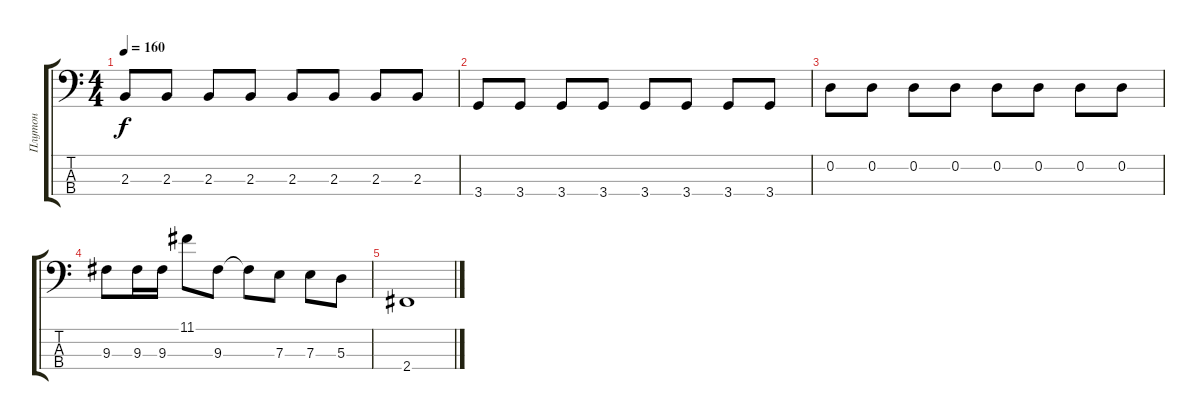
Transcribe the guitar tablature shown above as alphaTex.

\track ("Плутон" "Плутон") {instrument electricbassfinger}
\staff {score tabs}
\tuning (G2 D2 A1 E1) {hide}
\ts (4 4)
\tempo 160
\clef f4
\ks c
2.3.8{dy f} 2.3.8 2.3.8 2.3.8 2.3.8 2.3.8 2.3.8 2.3.8 |
3.4.8 3.4.8 3.4.8 3.4.8 3.4.8 3.4.8 3.4.8 3.4.8 |
0.2.8 0.2.8 0.2.8 0.2.8 0.2.8 0.2.8 0.2.8 0.2.8 |
9.3.8 9.3.16 9.3.16 11.1.8 9.3.8 9.3{t}.8 7.3.8 7.3.8 5.3.8 |
2.4.1
